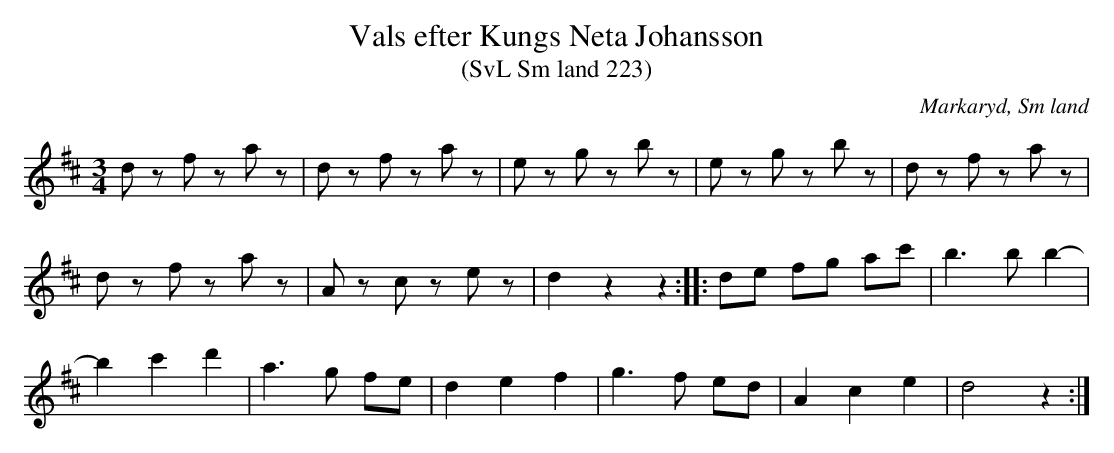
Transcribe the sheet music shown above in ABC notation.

X:1
T:Vals efter Kungs Neta Johansson
T:(SvL Sm land 223)
O:Markaryd, Sm land
M:3/4
L:1/8
K:D
dz fz az|dz fz az|ez gz bz|ez gz bz|dz fz az|
dz fz az|Az cz ez|d2 z2 z2:| |:de fg ac'|b3 b b2-|
-b2 c'2 d'2|a3 g fe|d2 e2 f2|g3 f ed|A2 c2 e2|d4 z2:|
